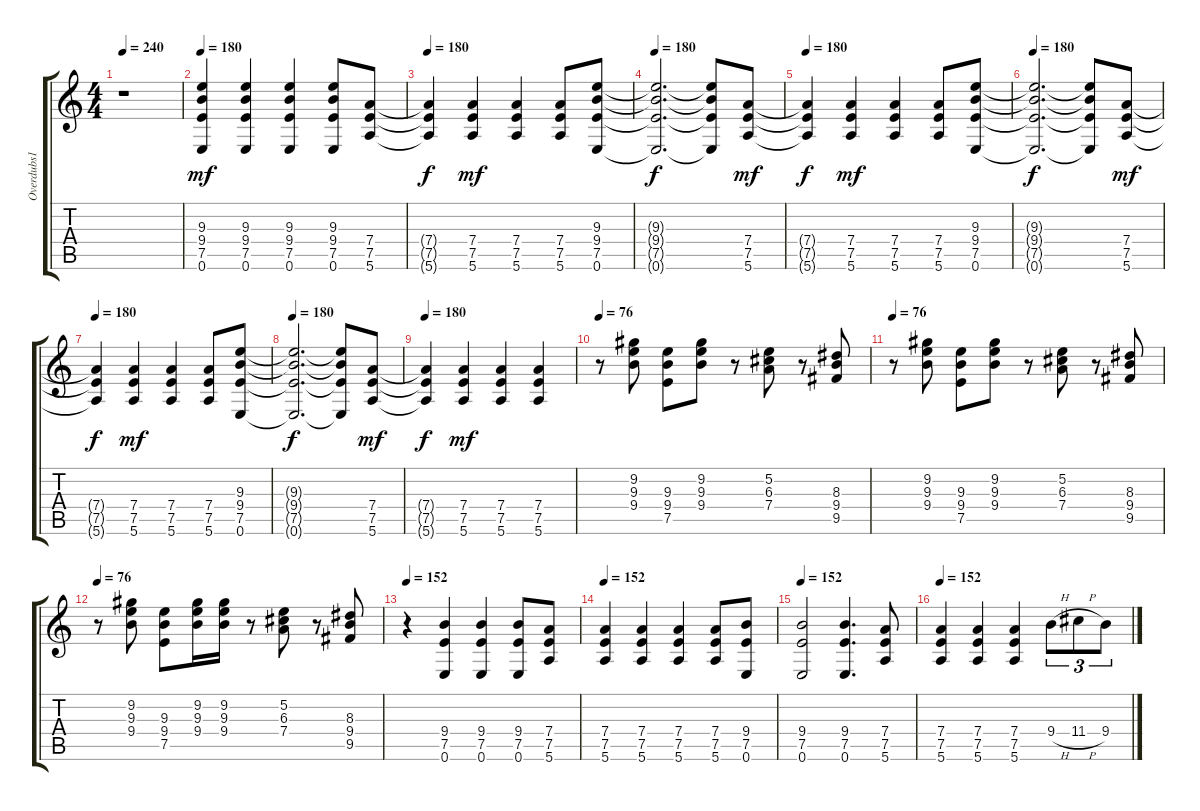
\track ("Overdubs1" "Overdubs1") {instrument overdrivenguitar}
\staff {score tabs}
\tuning (E4 B3 G3 D3 A2 E2) {hide}
\ts (4 4)
\tempo 240
\clef g2
\ks c
r.1{dy f} |
\tempo 180
(9.3 9.4 7.5 0.6).4{dy mf} (9.3 9.4 7.5 0.6).4 (9.3 9.4 7.5 0.6).4 (9.3 9.4 7.5 0.6).8 (7.4 7.5 5.6).8 |
\tempo 180
(7.4{t} 7.5{t} 5.6{t}).4{dy f} (7.4 7.5 5.6).4{dy mf} (7.4 7.5 5.6).4 (7.4 7.5 5.6).8 (9.3 9.4 7.5 0.6).8 |
\tempo 180
(9.3{t} 9.4{t} 7.5{t} 0.6{t}).2{d dy f} (9.3{t} 9.4{t} 7.5{t} 0.6{t}).8 (7.4 7.5 5.6).8{dy mf} |
\tempo 180
(7.4{t} 7.5{t} 5.6{t}).4{dy f} (7.4 7.5 5.6).4{dy mf} (7.4 7.5 5.6).4 (7.4 7.5 5.6).8 (9.3 9.4 7.5 0.6).8 |
\tempo 180
(9.3{t} 9.4{t} 7.5{t} 0.6{t}).2{d dy f} (9.3{t} 9.4{t} 7.5{t} 0.6{t}).8 (7.4 7.5 5.6).8{dy mf} |
\tempo 180
(7.4{t} 7.5{t} 5.6{t}).4{dy f} (7.4 7.5 5.6).4{dy mf} (7.4 7.5 5.6).4 (7.4 7.5 5.6).8 (9.3 9.4 7.5 0.6).8 |
\tempo 180
(9.3{t} 9.4{t} 7.5{t} 0.6{t}).2{d dy f} (9.3{t} 9.4{t} 7.5{t} 0.6{t}).8 (7.4 7.5 5.6).8{dy mf} |
\tempo 180
(7.4{t} 7.5{t} 5.6{t}).4{dy f} (7.4 7.5 5.6).4{dy mf} (7.4 7.5 5.6).4 (7.4 7.5 5.6).4 |
\tempo 76
r.8 (9.2 9.3 9.4).8 (9.3 9.4 7.5).8 (9.2 9.3 9.4).8 r.8 (5.2 6.3 7.4).8 r.8 (8.3 9.4 9.5).8 |
\tempo 76
r.8 (9.2 9.3 9.4).8 (9.3 9.4 7.5).8 (9.2 9.3 9.4).8 r.8 (5.2 6.3 7.4).8 r.8 (8.3 9.4 9.5).8 |
\tempo 76
r.8 (9.2 9.3 9.4).8 (9.3 9.4 7.5).8 (9.2 9.3 9.4).16 (9.2 9.3 9.4).16 r.8 (5.2 6.3 7.4).8 r.8 (8.3 9.4 9.5).8 |
\tempo 152
r.4 (9.4 7.5 0.6).4 (9.4 7.5 0.6).4 (9.4 7.5 0.6).8 (7.4 7.5 5.6).8 |
\tempo 152
(7.4 7.5 5.6).4 (7.4 7.5 5.6).4 (7.4 7.5 5.6).4 (7.4 7.5 5.6).8 (9.4 7.5 0.6).8 |
\tempo 152
(9.4 7.5 0.6).2 (9.4 7.5 0.6).4{d} (7.4 7.5 5.6).8 |
\tempo 152
(7.4 7.5 5.6).4 (7.4 7.5 5.6).4 (7.4 7.5 5.6).4 9.4{h}.8{tu (3 2)} 11.4{h}.8{tu (3 2)} 9.4.8{tu (3 2)}
